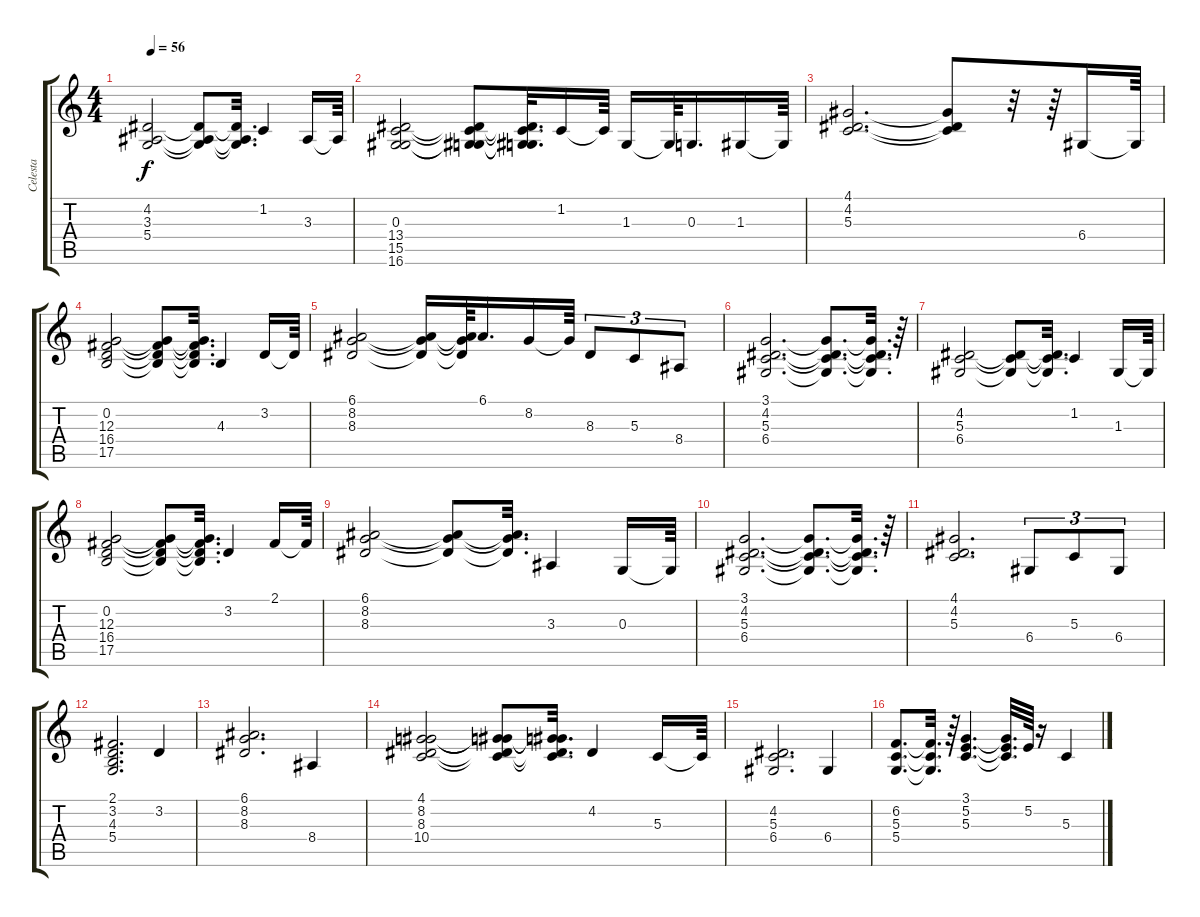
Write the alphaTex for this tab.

\track ("Celesta" "Celesta") {instrument rockorgan}
\staff {score tabs}
\tuning (E4 B3 G3 D3 A2 E2) {hide}
\ts (4 4)
\tempo 56
\clef g2
\ks c
(4.2 3.3 5.4).2{dy f} (4.2{t} 3.3{t} 5.4{t}).8 (4.2{t} 3.3{t} 5.4{t}).32{d} 1.2.4 3.3.16 3.3{t}.64 |
(0.3 13.4 15.5 16.6).2 (0.3{t} 13.4{t} 15.5{t} 16.6{t}).8 (0.3{t} 13.4{t} 15.5{t} 16.6{t}).32{d} 1.2.16 1.2{t}.64 1.3.16 1.3{t}.64 0.3.16{d} 1.3.16 1.3{t}.64 |
(4.1 4.2 5.3).2{d} (4.1{t} 4.2{t} 5.3{t}).8 r.32 r.64 6.4.16 6.4{t}.64 |
(0.2 12.3 16.4 17.5).2 (0.2{t} 12.3{t} 16.4{t} 17.5{t}).8 (0.2{t} 12.3{t} 16.4{t} 17.5{t}).32{d} 4.3.4 3.2.16 3.2{t}.64 |
(6.1 8.2 8.3).2 (6.1{t} 8.2{t} 8.3{t}).16 (6.1{t} 8.2{t} 8.3{t}).64 6.1.16{d} 8.2.16 8.2{t}.64 8.3.8{tu (3 2)} 5.3.8{tu (3 2)} 8.4.8{tu (3 2)} |
(3.1 4.2 5.3 6.4).2{d} (3.1{t} 4.2{t} 5.3{t} 6.4{t}).8{d} (3.1{t} 4.2{t} 5.3{t} 6.4{t}).32{d} r.64 |
(4.2 5.3 6.4).2 (4.2{t} 5.3{t} 6.4{t}).8 (4.2{t} 5.3{t} 6.4{t}).32{d} 1.2.4 1.3.16 1.3{t}.64 |
(0.2 12.3 16.4 17.5).2 (0.2{t} 12.3{t} 16.4{t} 17.5{t}).8 (0.2{t} 12.3{t} 16.4{t} 17.5{t}).32{d} 3.2.4 2.1.16 2.1{t}.64 |
(6.1 8.2 8.3).2 (6.1{t} 8.2{t} 8.3{t}).8 (6.1{t} 8.2{t} 8.3{t}).32{d} 3.3.4 0.3.16 0.3{t}.64 |
(3.1 4.2 5.3 6.4).2{d} (3.1{t} 4.2{t} 5.3{t} 6.4{t}).8{d} (3.1{t} 4.2{t} 5.3{t} 6.4{t}).32{d} r.64 |
(4.1 4.2 5.3).2{d} 6.4.8{tu (3 2)} 5.3.8{tu (3 2)} 6.4.8{tu (3 2)} |
(2.1 3.2 4.3 5.4).2{d} 3.2.4 |
(6.1 8.2 8.3).2{d} 8.4.4 |
(4.1 8.2 8.3 10.4).2 (4.1{t} 8.2{t} 8.3{t} 10.4{t}).8 (4.1{t} 8.2{t} 8.3{t} 10.4{t}).32{d} 4.2.4 5.3.16 5.3{t}.64 |
(4.2 5.3 6.4).2{d} 6.4.4 |
(6.2 5.3 5.4).8{d} (6.2{t} 5.3{t} 5.4{t}).32{d} r.64 (3.1 5.2 5.3).4{d} (3.1{t} 5.2{t} 5.3{t}).32{d} 5.2.64 r.16 5.3.4
